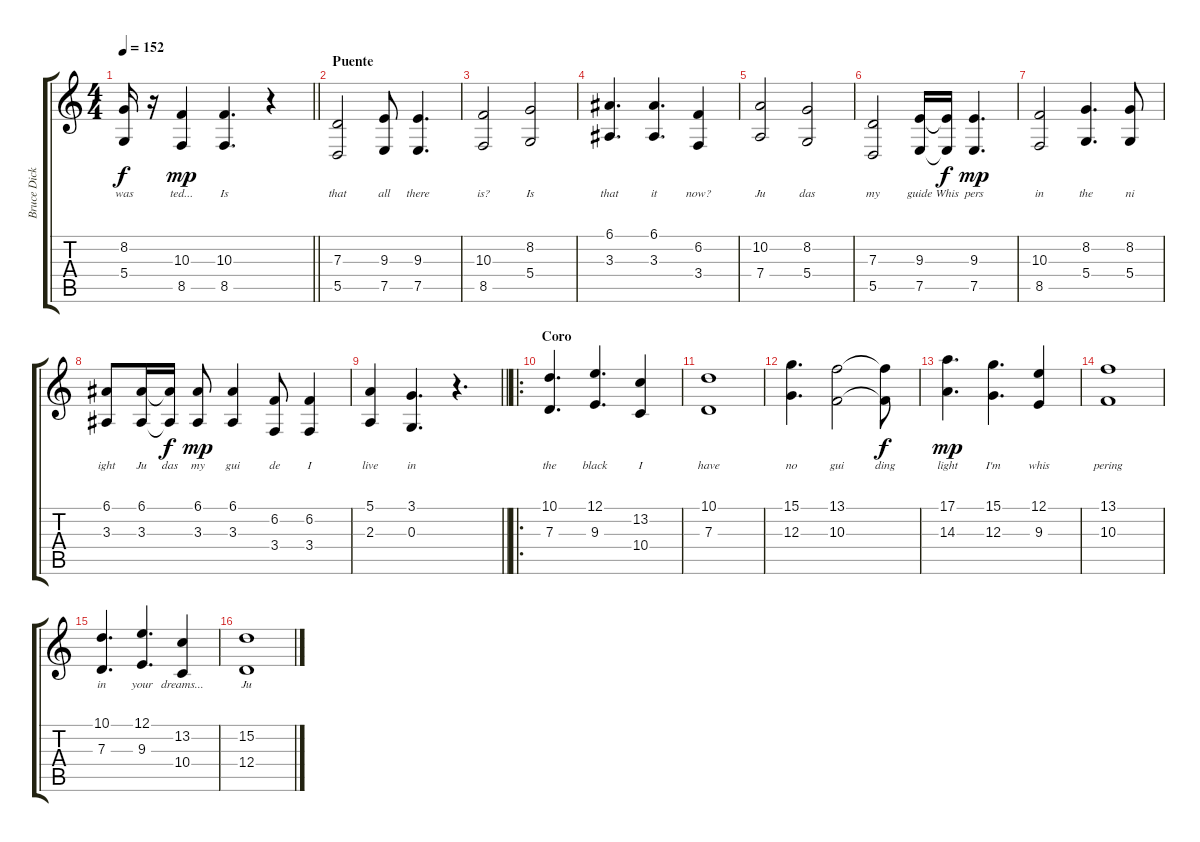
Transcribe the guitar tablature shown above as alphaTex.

\track ("Bruce Dickinson" "Bruce Dick") {instrument lead2sawtooth}
\staff {score tabs}
\tuning (E4 B3 G3 D3 A2 E2) {hide}
\ts (4 4)
\tempo 152
\clef g2
\barLineRight lightlight
\ks c
(8.2{t} 5.4{t}).16{lyrics (0 "was") lyrics (1 "") lyrics (2 "") lyrics (3 "") lyrics (4 "") dy f} r.16 (10.3 8.5).4{lyrics (0 "ted...") lyrics (1 "") lyrics (2 "") lyrics (3 "") lyrics (4 "") dy mp} (10.3 8.5).4{d lyrics (0 "Is") lyrics (1 "") lyrics (2 "") lyrics (3 "") lyrics (4 "")} r.4 |
\section ("" "Puente")
(7.3 5.5).2{lyrics (0 "that") lyrics (1 "") lyrics (2 "") lyrics (3 "") lyrics (4 "")} (9.3 7.5).8{lyrics (0 "all") lyrics (1 "") lyrics (2 "") lyrics (3 "") lyrics (4 "")} (9.3 7.5).4{d lyrics (0 "there") lyrics (1 "") lyrics (2 "") lyrics (3 "") lyrics (4 "")} |
(10.3 8.5).2{lyrics (0 "is?") lyrics (1 "") lyrics (2 "") lyrics (3 "") lyrics (4 "")} (8.2 5.4).2{lyrics (0 "Is") lyrics (1 "") lyrics (2 "") lyrics (3 "") lyrics (4 "")} |
(6.1 3.3).4{d lyrics (0 "that") lyrics (1 "") lyrics (2 "") lyrics (3 "") lyrics (4 "")} (6.1 3.3).4{d lyrics (0 "it") lyrics (1 "") lyrics (2 "") lyrics (3 "") lyrics (4 "")} (6.2 3.4).4{lyrics (0 "now?") lyrics (1 "") lyrics (2 "") lyrics (3 "") lyrics (4 "")} |
(10.2 7.4).2{lyrics (0 "Ju") lyrics (1 "") lyrics (2 "") lyrics (3 "") lyrics (4 "")} (8.2 5.4).2{lyrics (0 "das") lyrics (1 "") lyrics (2 "") lyrics (3 "") lyrics (4 "")} |
(7.3 5.5).2{lyrics (0 "my") lyrics (1 "") lyrics (2 "") lyrics (3 "") lyrics (4 "")} (9.3 7.5).16{lyrics (0 "guide") lyrics (1 "") lyrics (2 "") lyrics (3 "") lyrics (4 "")} (9.3{t} 7.5{t}).16{lyrics (0 "Whis") lyrics (1 "") lyrics (2 "") lyrics (3 "") lyrics (4 "") dy f} (9.3 7.5).4{d lyrics (0 "pers") lyrics (1 "") lyrics (2 "") lyrics (3 "") lyrics (4 "") dy mp} |
(10.3 8.5).2{lyrics (0 "in") lyrics (1 "") lyrics (2 "") lyrics (3 "") lyrics (4 "")} (8.2 5.4).4{d lyrics (0 "the") lyrics (1 "") lyrics (2 "") lyrics (3 "") lyrics (4 "")} (8.2 5.4).8{lyrics (0 "ni") lyrics (1 "") lyrics (2 "") lyrics (3 "") lyrics (4 "")} |
(6.1 3.3).8{lyrics (0 "ight") lyrics (1 "") lyrics (2 "") lyrics (3 "") lyrics (4 "")} (6.1 3.3).16{lyrics (0 "Ju") lyrics (1 "") lyrics (2 "") lyrics (3 "") lyrics (4 "")} (6.1{t} 3.3{t}).16{lyrics (0 "das") lyrics (1 "") lyrics (2 "") lyrics (3 "") lyrics (4 "") dy f} (6.1 3.3).8{lyrics (0 "my") lyrics (1 "") lyrics (2 "") lyrics (3 "") lyrics (4 "") dy mp} (6.1 3.3).4{lyrics (0 "gui") lyrics (1 "") lyrics (2 "") lyrics (3 "") lyrics (4 "")} (6.2 3.4).8{lyrics (0 "de") lyrics (1 "") lyrics (2 "") lyrics (3 "") lyrics (4 "")} (6.2 3.4).4{lyrics (0 "I") lyrics (1 "") lyrics (2 "") lyrics (3 "") lyrics (4 "")} |
\barLineRight lightlight
(5.1 2.3).4{lyrics (0 "live") lyrics (1 "") lyrics (2 "") lyrics (3 "") lyrics (4 "")} (3.1 0.3).4{d lyrics (0 "in") lyrics (1 "") lyrics (2 "") lyrics (3 "") lyrics (4 "")} r.4{d} |
\ro
\section ("" "Coro")
(10.1 7.3).4{d lyrics (0 "the") lyrics (1 "") lyrics (2 "") lyrics (3 "") lyrics (4 "")} (12.1 9.3).4{d lyrics (0 "black") lyrics (1 "") lyrics (2 "") lyrics (3 "") lyrics (4 "")} (13.2 10.4).4{lyrics (0 "I") lyrics (1 "") lyrics (2 "") lyrics (3 "") lyrics (4 "")} |
(10.1 7.3).1{lyrics (0 "have") lyrics (1 "") lyrics (2 "") lyrics (3 "") lyrics (4 "")} |
(15.1 12.3).4{d lyrics (0 "no") lyrics (1 "") lyrics (2 "") lyrics (3 "") lyrics (4 "")} (13.1 10.3).2{lyrics (0 "gui") lyrics (1 "") lyrics (2 "") lyrics (3 "") lyrics (4 "")} (13.1{t} 10.3{t}).8{lyrics (0 "ding") lyrics (1 "") lyrics (2 "") lyrics (3 "") lyrics (4 "") dy f} |
(17.1 14.3).4{d lyrics (0 "light") lyrics (1 "") lyrics (2 "") lyrics (3 "") lyrics (4 "") dy mp} (15.1 12.3).4{d lyrics (0 "I'm") lyrics (1 "") lyrics (2 "") lyrics (3 "") lyrics (4 "")} (12.1 9.3).4{lyrics (0 "whis") lyrics (1 "") lyrics (2 "") lyrics (3 "") lyrics (4 "")} |
(13.1 10.3).1{lyrics (0 "pering") lyrics (1 "") lyrics (2 "") lyrics (3 "") lyrics (4 "")} |
(10.1 7.3).4{d lyrics (0 "in") lyrics (1 "") lyrics (2 "") lyrics (3 "") lyrics (4 "")} (12.1 9.3).4{d lyrics (0 "your") lyrics (1 "") lyrics (2 "") lyrics (3 "") lyrics (4 "")} (13.2 10.4).4{lyrics (0 "dreams...") lyrics (1 "") lyrics (2 "") lyrics (3 "") lyrics (4 "")} |
(15.2 12.4).1{lyrics (0 "Ju") lyrics (1 "") lyrics (2 "") lyrics (3 "") lyrics (4 "")}
